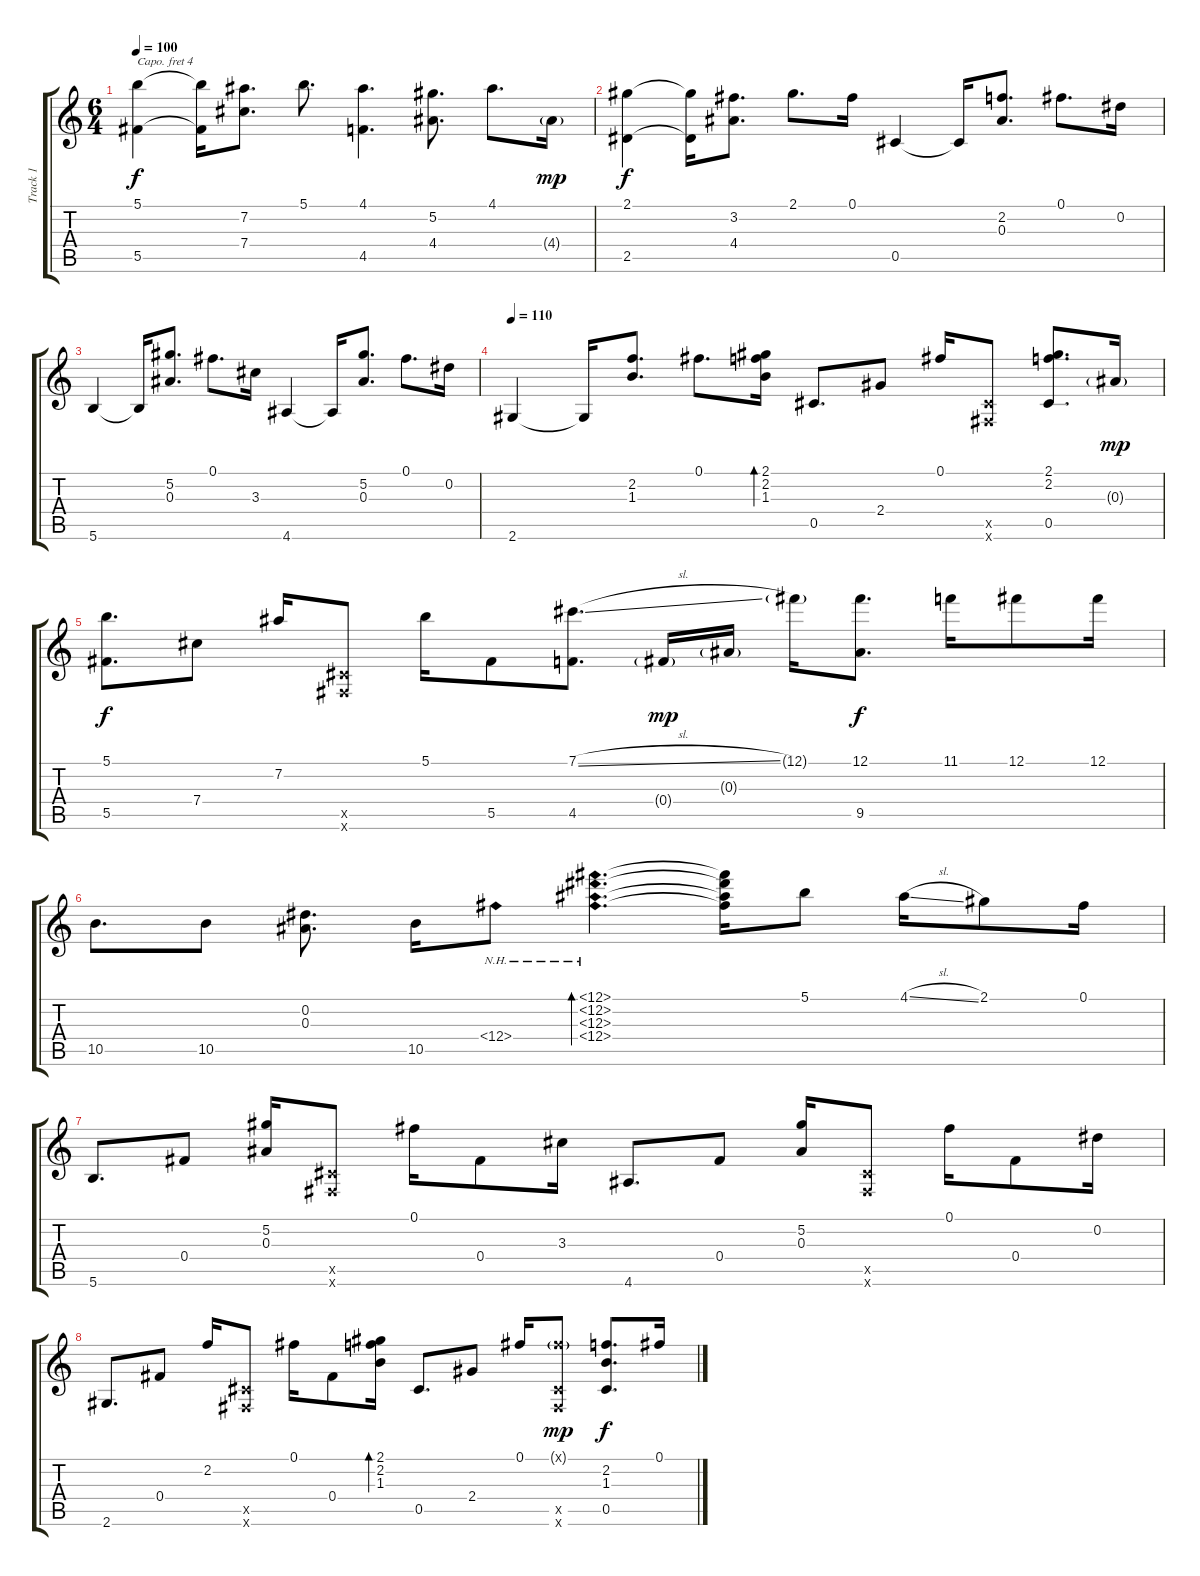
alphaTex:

\track ("Track 1" "Track 1") {instrument acousticguitarsteel}
\staff {score tabs}
\capo 4
\tuning (D4 B3 Gb3 D3 A2 D2) {hide}
\ts (6 4)
\tempo 100
\clef g2
\ks c
(5.1 5.5).4{dy f} (5.1{t} 5.5{t}).16 (7.2 7.4).8{d} 5.1.8{d} (4.1 4.5).4{d} (5.2 4.4).8{d} 4.1.8{d} 4.4{g}.16{dy mp} |
(2.1 2.5).4{dy f} (2.1{t} 2.5{t}).16 (3.2 4.4).8{d} 2.1.8{d} 0.1.16 0.5.4 0.5{t}.16 (2.2 0.3).8{d} 0.1.8{d} 0.2.16 |
5.6.4 5.6{t}.16 (5.2 0.3).8{d} 0.1.8{d} 3.3.16 4.6.4 4.6{t}.16 (5.2 0.3).8{d} 0.1.8{d} 0.2.16 |
\tempo 110
2.6.4 2.6{t}.16 (2.2 1.3).8{d} 0.1.8{d} (2.1 2.2 1.3).16{bd 120} 0.5.8{d} 2.4.8 0.1.16 (0.5{x} 0.6{x}).8 (2.1 2.2 0.5).8{d} 0.3{g}.16{dy mp} |
(5.1 5.5).8{d dy f} 7.4.8 7.2.16 (0.5{x} 0.6{x}).8 5.1.16 5.5.8 (7.1{sl} 4.5).8{d} 0.4{g}.16{dy mp} 0.3{g}.16 12.1{g}.16 (12.1 9.5).8{d dy f} 11.1.16 12.1.8 12.1.16 |
10.5.8{d} 10.5.8 (0.2 0.3).8{d} 10.5.16 12.4{nh}.8 (12.1{nh} 12.2{nh} 12.3{nh} 12.4{nh}).4{d bd 240} (12.1{t} 12.2{t} 12.3{t} 12.4{t}).16 5.1.8 4.1{sl}.16 2.1.8 0.1.16 |
5.6.8{d} 0.4.8 (5.2 0.3).16 (0.5{x} 0.6{x}).8 0.1.16 0.4.8 3.3.16 4.6.8{d} 0.4.8 (5.2 0.3).16 (0.5{x} 0.6{x}).8 0.1.16 0.4.8 0.2.16 |
2.6.8{d} 0.4.8 2.2.16 (0.5{x} 0.6{x}).8 0.1.16 0.4.8 (2.1 2.2 1.3).16{bd 60} 0.5.8{d} 2.4.8 0.1.16 (0.1{g x} 0.5{x} 0.6{x}).8{dy mp} (2.2 1.3 0.5).8{d dy f} 0.1.16
